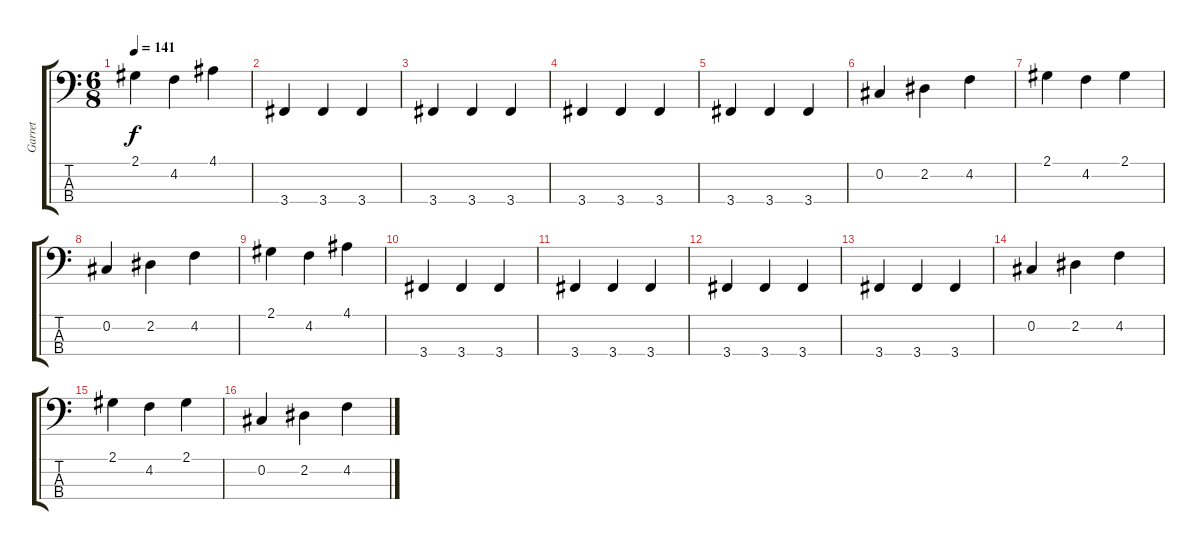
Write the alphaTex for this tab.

\track ("Garret" "Garret") {instrument electricbasspick}
\staff {score tabs}
\tuning (Gb2 Db2 Ab1 Eb1) {hide}
\ts (6 8)
\tempo 141
\clef f4
\ks c
2.1.4{dy f} 4.2.4 4.1.4 |
3.4.4 3.4.4 3.4.4 |
3.4.4 3.4.4 3.4.4 |
3.4.4 3.4.4 3.4.4 |
3.4.4 3.4.4 3.4.4 |
0.2.4 2.2.4 4.2.4 |
2.1.4 4.2.4 2.1.4 |
0.2.4 2.2.4 4.2.4 |
2.1.4 4.2.4 4.1.4 |
3.4.4 3.4.4 3.4.4 |
3.4.4 3.4.4 3.4.4 |
3.4.4 3.4.4 3.4.4 |
3.4.4 3.4.4 3.4.4 |
0.2.4 2.2.4 4.2.4 |
2.1.4 4.2.4 2.1.4 |
0.2.4 2.2.4 4.2.4
